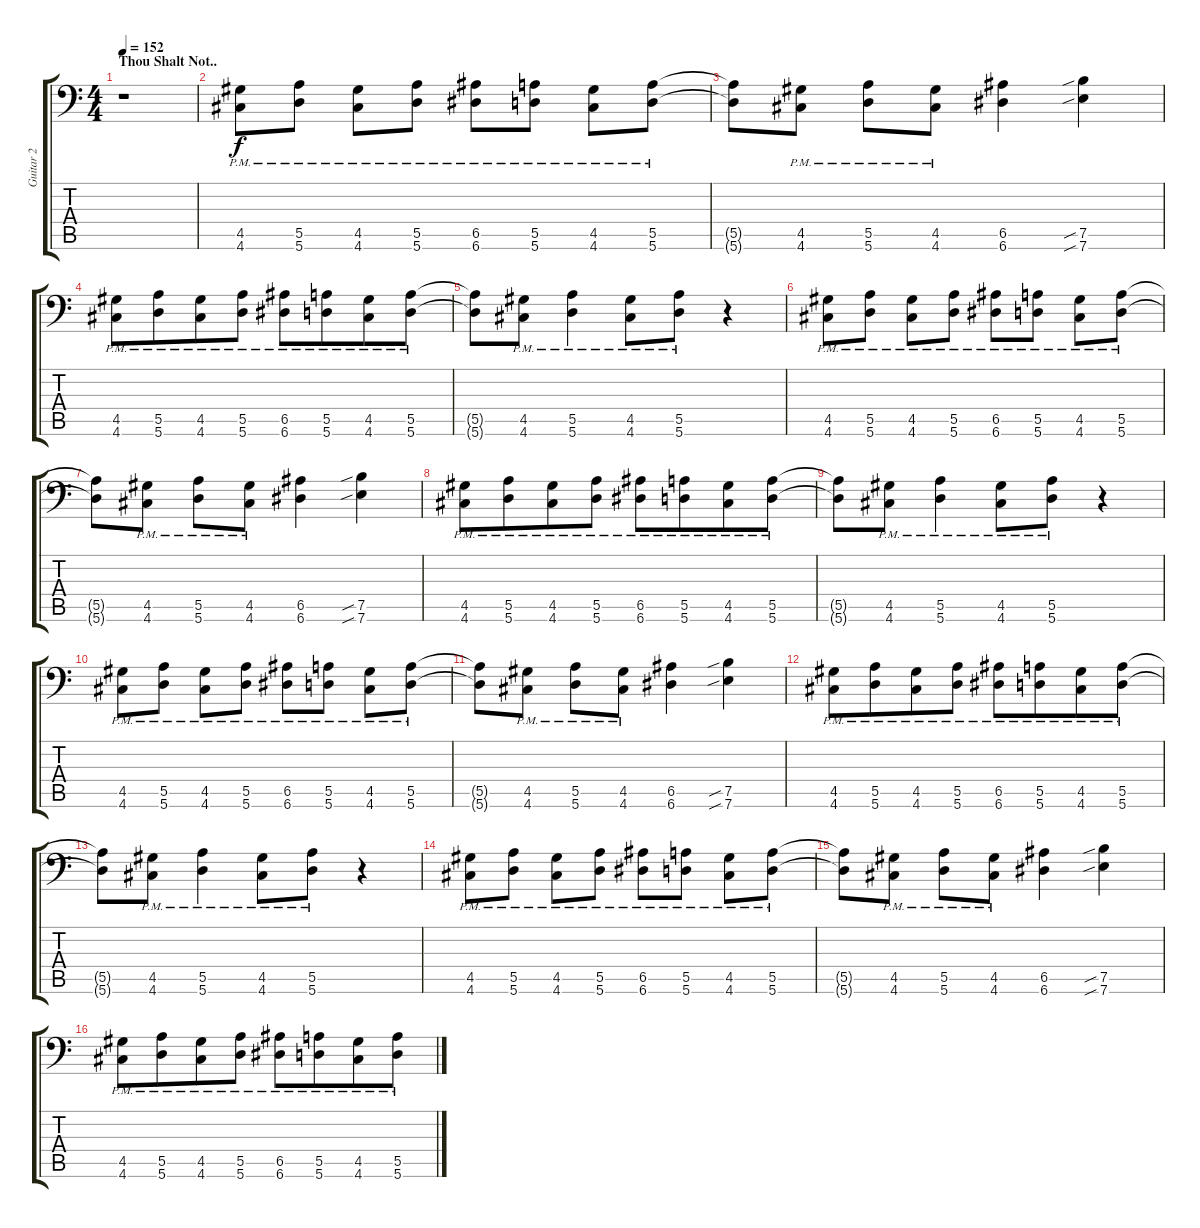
\track ("Guitar 2" "Guitar 2") {instrument distortionguitar bank 255}
\staff {score tabs}
\tuning (B3 Gb3 D3 A2 E2 A1) {hide}
\ts (4 4)
\section ("" "Thou Shalt Not..")
\tempo 152
\clef f4
\ks c
r.1{dy f} |
(4.5{pm} 4.6{pm}).8 (5.5{pm} 5.6{pm}).8 (4.5{pm} 4.6{pm}).8{beam merge} (5.5{pm} 5.6{pm}).8 (6.5{pm} 6.6{pm}).8 (5.5{pm} 5.6{pm}).8 (4.5{pm} 4.6{pm}).8 (5.5{pm} 5.6{pm}).8 |
(5.5{t} 5.6{t}).8 (4.5{pm} 4.6{pm}).8 (5.5{pm} 5.6{pm}).8 (4.5{pm} 4.6{pm}).8 (6.5 6.6).4 (7.5{sib} 7.6{sib}).4 |
(4.5{pm} 4.6{pm}).8 (5.5{pm} 5.6{pm}).8{beam merge} (4.5{pm} 4.6{pm}).8 (5.5{pm} 5.6{pm}).8 (6.5{pm} 6.6{pm}).8{beam merge} (5.5{pm} 5.6{pm}).8{beam merge} (4.5{pm} 4.6{pm}).8 (5.5{pm} 5.6{pm}).8 |
(5.5{t} 5.6{t}).8 (4.5{pm} 4.6{pm}).8{beam merge} (5.5{pm} 5.6{pm}).4 (4.5{pm} 4.6{pm}).8{beam merge} (5.5{pm} 5.6{pm}).8 r.4 |
(4.5{pm} 4.6{pm}).8 (5.5{pm} 5.6{pm}).8 (4.5{pm} 4.6{pm}).8{beam merge} (5.5{pm} 5.6{pm}).8 (6.5{pm} 6.6{pm}).8 (5.5{pm} 5.6{pm}).8 (4.5{pm} 4.6{pm}).8 (5.5{pm} 5.6{pm}).8 |
(5.5{t} 5.6{t}).8 (4.5{pm} 4.6{pm}).8 (5.5{pm} 5.6{pm}).8 (4.5{pm} 4.6{pm}).8 (6.5 6.6).4 (7.5{sib} 7.6{sib}).4 |
(4.5{pm} 4.6{pm}).8 (5.5{pm} 5.6{pm}).8{beam merge} (4.5{pm} 4.6{pm}).8 (5.5{pm} 5.6{pm}).8 (6.5{pm} 6.6{pm}).8{beam merge} (5.5{pm} 5.6{pm}).8{beam merge} (4.5{pm} 4.6{pm}).8 (5.5{pm} 5.6{pm}).8 |
(5.5{t} 5.6{t}).8 (4.5{pm} 4.6{pm}).8{beam merge} (5.5{pm} 5.6{pm}).4 (4.5{pm} 4.6{pm}).8{beam merge} (5.5{pm} 5.6{pm}).8 r.4 |
(4.5{pm} 4.6{pm}).8 (5.5{pm} 5.6{pm}).8 (4.5{pm} 4.6{pm}).8{beam merge} (5.5{pm} 5.6{pm}).8 (6.5{pm} 6.6{pm}).8 (5.5{pm} 5.6{pm}).8 (4.5{pm} 4.6{pm}).8 (5.5{pm} 5.6{pm}).8 |
(5.5{t} 5.6{t}).8 (4.5{pm} 4.6{pm}).8 (5.5{pm} 5.6{pm}).8 (4.5{pm} 4.6{pm}).8 (6.5 6.6).4 (7.5{sib} 7.6{sib}).4 |
(4.5{pm} 4.6{pm}).8 (5.5{pm} 5.6{pm}).8{beam merge} (4.5{pm} 4.6{pm}).8 (5.5{pm} 5.6{pm}).8 (6.5{pm} 6.6{pm}).8{beam merge} (5.5{pm} 5.6{pm}).8{beam merge} (4.5{pm} 4.6{pm}).8 (5.5{pm} 5.6{pm}).8 |
(5.5{t} 5.6{t}).8 (4.5{pm} 4.6{pm}).8{beam merge} (5.5{pm} 5.6{pm}).4 (4.5{pm} 4.6{pm}).8{beam merge} (5.5{pm} 5.6{pm}).8 r.4 |
(4.5{pm} 4.6{pm}).8 (5.5{pm} 5.6{pm}).8 (4.5{pm} 4.6{pm}).8{beam merge} (5.5{pm} 5.6{pm}).8 (6.5{pm} 6.6{pm}).8 (5.5{pm} 5.6{pm}).8 (4.5{pm} 4.6{pm}).8 (5.5{pm} 5.6{pm}).8 |
(5.5{t} 5.6{t}).8 (4.5{pm} 4.6{pm}).8 (5.5{pm} 5.6{pm}).8 (4.5{pm} 4.6{pm}).8 (6.5 6.6).4 (7.5{sib} 7.6{sib}).4 |
(4.5{pm} 4.6{pm}).8 (5.5{pm} 5.6{pm}).8{beam merge} (4.5{pm} 4.6{pm}).8 (5.5{pm} 5.6{pm}).8 (6.5{pm} 6.6{pm}).8{beam merge} (5.5{pm} 5.6{pm}).8{beam merge} (4.5{pm} 4.6{pm}).8 (5.5{pm} 5.6{pm}).8
